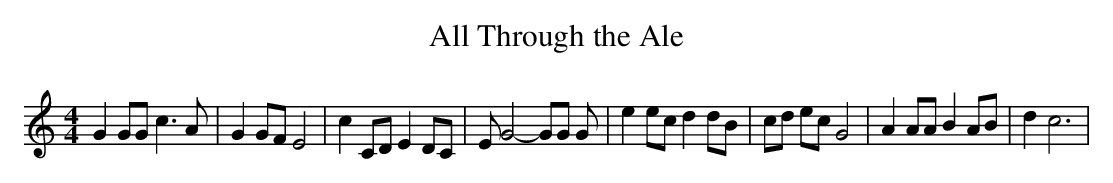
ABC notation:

X:1
T:All Through the Ale
M:4/4
L:1/8
K:C
 G2 GG c3 A| G2 GF E4| c2 CD E2 DC| E G4- GG G| e2 ec d2 dB| cd ec G4|\
 A2 AA B2 AB| d2 c6|
